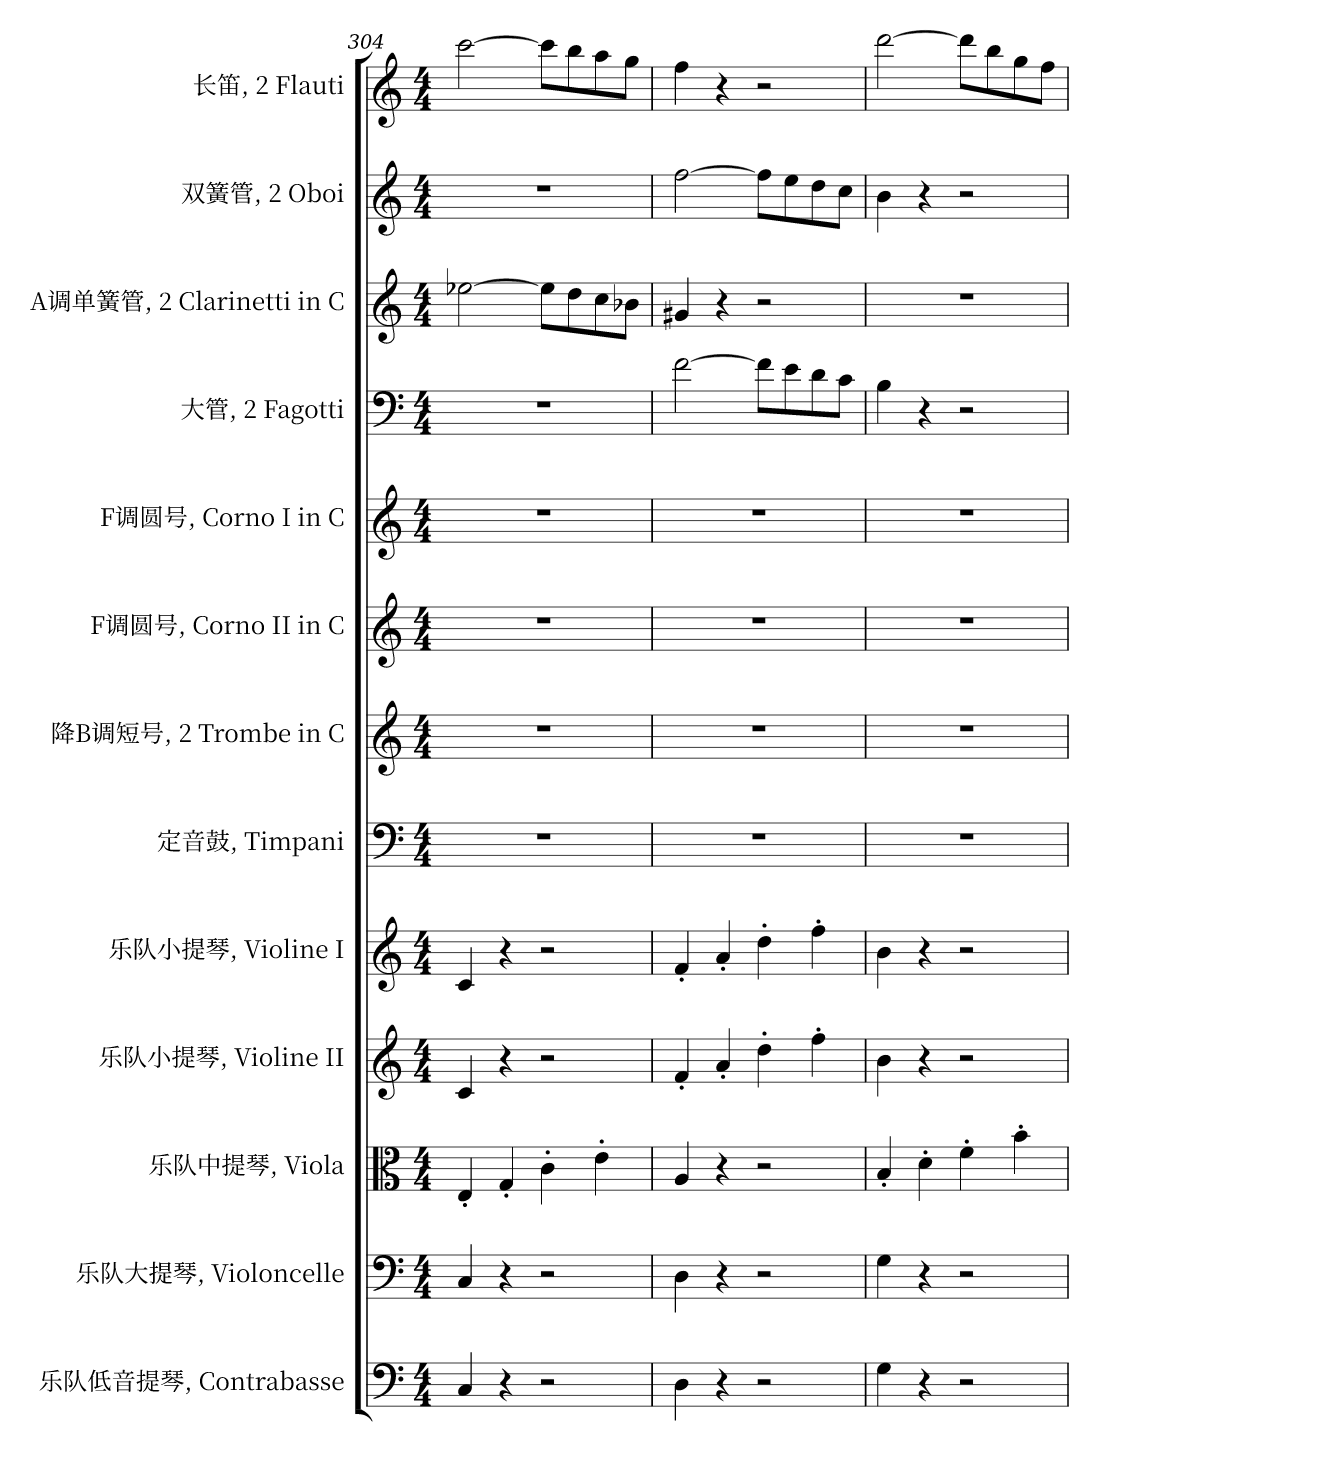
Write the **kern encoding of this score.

**kern	**kern	**kern	**kern	**kern	**kern	**kern	**kern	**kern	**kern	**kern	**kern	**kern
*part13	*part12	*part11	*part10	*part9	*part8	*part7	*part6	*part5	*part4	*part3	*part2	*part1
*staff13	*staff12	*staff11	*staff10	*staff9	*staff8	*staff7	*staff6	*staff5	*staff4	*staff3	*staff2	*staff1
*I"乐队低音提琴, Contrabasse	*I"乐队大提琴, Violoncelle	*I"乐队中提琴, Viola	*I"乐队小提琴, Violine II	*I"乐队小提琴, Violine I	*I"定音鼓, Timpani	*I"降B调短号, 2 Trombe in C	*I"F调圆号, Corno II in C	*I"F调圆号, Corno I in C	*I"大管, 2 Fagotti	*I"A调单簧管, 2 Clarinetti in C	*I"双簧管, 2 Oboi	*I"长笛, 2 Flauti
*I'Cbs.	*	*	*	*	*I'Timp.	*	*	*	*	*I'A Cl.	*I'Ob.	*I'Fl.
*clefF4	*clefF4	*clefC3	*clefG2	*clefG2	*clefF4	*clefG2	*clefG2	*clefG2	*clefF4	*clefG2	*clefG2	*clefG2
*ITrd7c12	*	*	*	*	*	*ITrd1c2	*ITrd4c7	*ITrd4c7	*	*ITrd2c3	*	*
*k[]	*k[]	*k[]	*k[]	*k[]	*k[]	*k[b-e-]	*k[b-]	*k[b-]	*k[]	*k[f#c#g#]	*k[]	*k[]
*M4/4	*M4/4	*M4/4	*M4/4	*M4/4	*M4/4	*M4/4	*M4/4	*M4/4	*M4/4	*M4/4	*M4/4	*M4/4
*MM188	*MM188	*MM188	*MM188	*MM188	*MM188	*MM188	*MM188	*MM188	*MM188	*MM188	*MM188	*MM188
=304	=304	=304	=304	=304	=304	=304	=304	=304	=304	=304	=304	=304
4CC/	4C/	4E'/	4c/	4c/	1r	1r	1r	1r	1r	[2ccn\	1r	[2ccc\
4r	4r	4G'/	4r	4r	.	.	.	.	.	.	.	.
*	*	*	*	*	*	*	*	*	*	*	*	*MM199
2r	2r	4c'\	2r	2r	.	.	.	.	.	8cc\L]	.	8ccc\L]
.	.	.	.	.	.	.	.	.	.	8b\	.	8bb\
.	.	4e'\	.	.	.	.	.	.	.	8a\	.	8aa\
.	.	.	.	.	.	.	.	.	.	8gn\J	.	8gg\J
=305	=305	=305	=305	=305	=305	=305	=305	=305	=305	=305	=305	=305
*	*	*	*	*	*	*	*	*	*	*	*	*MM193
4DD\	4D\	4A/	4f'/	4f'/	1r	1r	1r	1r	[2f\	4e#X/	[2ff\	4ff\
4r	4r	4r	4a'/	4a'/	.	.	.	.	.	4r	.	4r
*	*	*	*	*	*	*	*	*	*	*	*	*MM203
2r	2r	2r	4dd'\	4dd'\	.	.	.	.	8f\L]	2r	8ff\L]	2r
.	.	.	.	.	.	.	.	.	8e\	.	8ee\	.
.	.	.	4ff'\	4ff'\	.	.	.	.	8d\	.	8dd\	.
.	.	.	.	.	.	.	.	.	8c\J	.	8cc\J	.
=306	=306	=306	=306	=306	=306	=306	=306	=306	=306	=306	=306	=306
*	*	*	*	*	*	*	*	*	*	*	*	*MM193
4GG\	4G\	4B'/	4b\	4b\	1r	1r	1r	1r	4B\	1r	4b\	[2ddd\
4r	4r	4d'\	4r	4r	.	.	.	.	4r	.	4r	.
*	*	*	*	*	*	*	*	*	*	*	*	*MM203
2r	2r	4f'\	2r	2r	.	.	.	.	2r	.	2r	8ddd\L]
.	.	.	.	.	.	.	.	.	.	.	.	8bb\
.	.	4b'\	.	.	.	.	.	.	.	.	.	8gg\
.	.	.	.	.	.	.	.	.	.	.	.	8ff\J
=	=	=	=	=	=	=	=	=	=	=	=	=
*-	*-	*-	*-	*-	*-	*-	*-	*-	*-	*-	*-	*-
